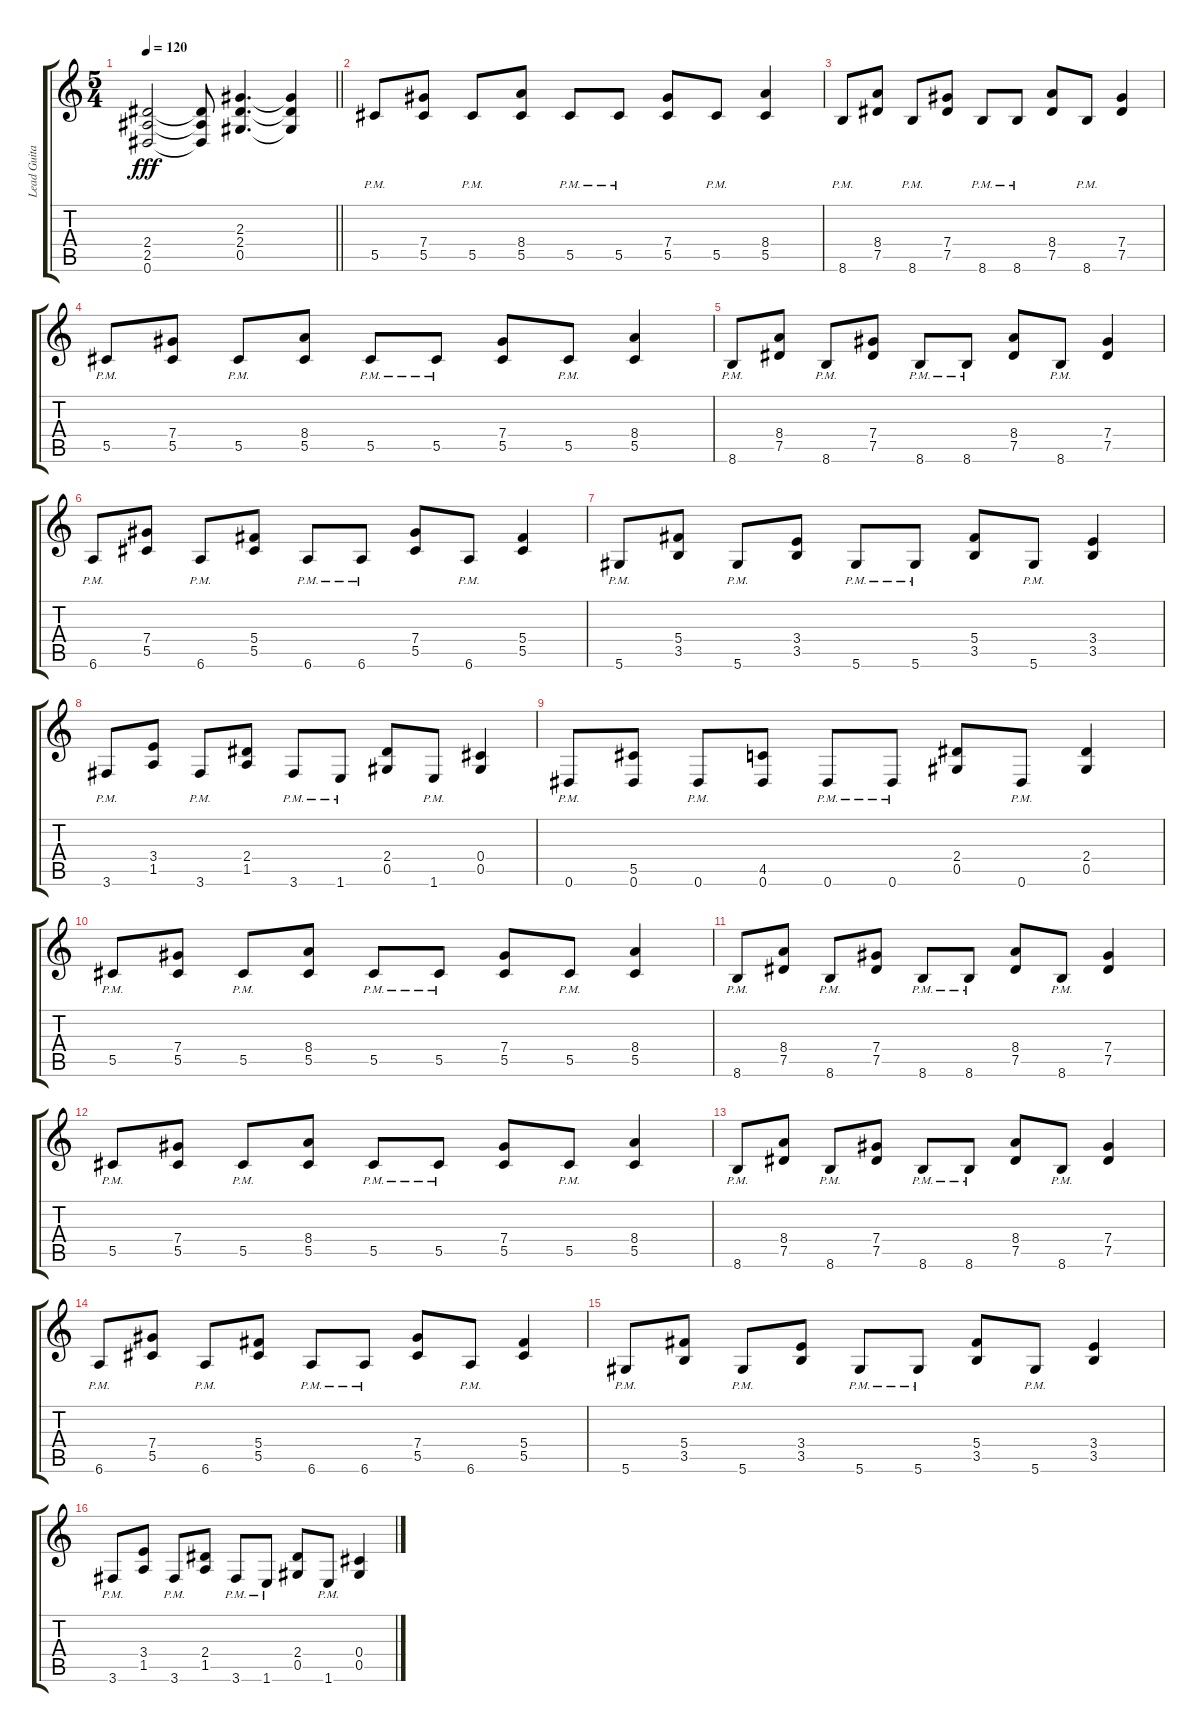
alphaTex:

\track ("Lead Guitar" "Lead Guita") {instrument distortionguitar}
\staff {score tabs}
\tuning (Eb4 Bb3 Gb3 Db3 Ab2 Eb2) {hide}
\ts (5 4)
\tempo 120
\clef g2
\barLineRight lightlight
\ks c
(2.4 2.5 0.6).2{dy fff} (2.4{t} 2.5{t} 0.6{t}).8 (2.3 2.4 0.5).4{d} (2.3{t} 2.4{t} 0.5{t}).4 |
5.5{pm}.8 (7.4 5.5).8 5.5{pm}.8 (8.4 5.5).8 5.5{pm}.8 5.5{pm}.8 (7.4 5.5).8 5.5{pm}.8 (8.4 5.5).4 |
8.6{pm}.8 (8.4 7.5).8 8.6{pm}.8 (7.4 7.5).8 8.6{pm}.8 8.6{pm}.8 (8.4 7.5).8 8.6{pm}.8 (7.4 7.5).4 |
5.5{pm}.8 (7.4 5.5).8 5.5{pm}.8 (8.4 5.5).8 5.5{pm}.8 5.5{pm}.8 (7.4 5.5).8 5.5{pm}.8 (8.4 5.5).4 |
8.6{pm}.8 (8.4 7.5).8 8.6{pm}.8 (7.4 7.5).8 8.6{pm}.8 8.6{pm}.8 (8.4 7.5).8 8.6{pm}.8 (7.4 7.5).4 |
6.6{pm}.8 (7.4 5.5).8 6.6{pm}.8 (5.4 5.5).8 6.6{pm}.8 6.6{pm}.8 (7.4 5.5).8 6.6{pm}.8 (5.4 5.5).4 |
5.6{pm}.8 (5.4 3.5).8 5.6{pm}.8 (3.4 3.5).8 5.6{pm}.8 5.6{pm}.8 (5.4 3.5).8 5.6{pm}.8 (3.4 3.5).4 |
3.6{pm}.8 (3.4 1.5).8 3.6{pm}.8 (2.4 1.5).8 3.6{pm}.8 1.6{pm}.8 (2.4 0.5).8 1.6{pm}.8 (0.4 0.5).4 |
0.6{pm}.8 (5.5 0.6).8 0.6{pm}.8 (4.5 0.6).8 0.6{pm}.8 0.6{pm}.8 (2.4 0.5).8 0.6{pm}.8 (2.4 0.5).4 |
5.5{pm}.8 (7.4 5.5).8 5.5{pm}.8 (8.4 5.5).8 5.5{pm}.8 5.5{pm}.8 (7.4 5.5).8 5.5{pm}.8 (8.4 5.5).4 |
8.6{pm}.8 (8.4 7.5).8 8.6{pm}.8 (7.4 7.5).8 8.6{pm}.8 8.6{pm}.8 (8.4 7.5).8 8.6{pm}.8 (7.4 7.5).4 |
5.5{pm}.8 (7.4 5.5).8 5.5{pm}.8 (8.4 5.5).8 5.5{pm}.8 5.5{pm}.8 (7.4 5.5).8 5.5{pm}.8 (8.4 5.5).4 |
8.6{pm}.8 (8.4 7.5).8 8.6{pm}.8 (7.4 7.5).8 8.6{pm}.8 8.6{pm}.8 (8.4 7.5).8 8.6{pm}.8 (7.4 7.5).4 |
6.6{pm}.8 (7.4 5.5).8 6.6{pm}.8 (5.4 5.5).8 6.6{pm}.8 6.6{pm}.8 (7.4 5.5).8 6.6{pm}.8 (5.4 5.5).4 |
5.6{pm}.8 (5.4 3.5).8 5.6{pm}.8 (3.4 3.5).8 5.6{pm}.8 5.6{pm}.8 (5.4 3.5).8 5.6{pm}.8 (3.4 3.5).4 |
3.6{pm}.8 (3.4 1.5).8 3.6{pm}.8 (2.4 1.5).8 3.6{pm}.8 1.6{pm}.8 (2.4 0.5).8 1.6{pm}.8 (0.4 0.5).4
